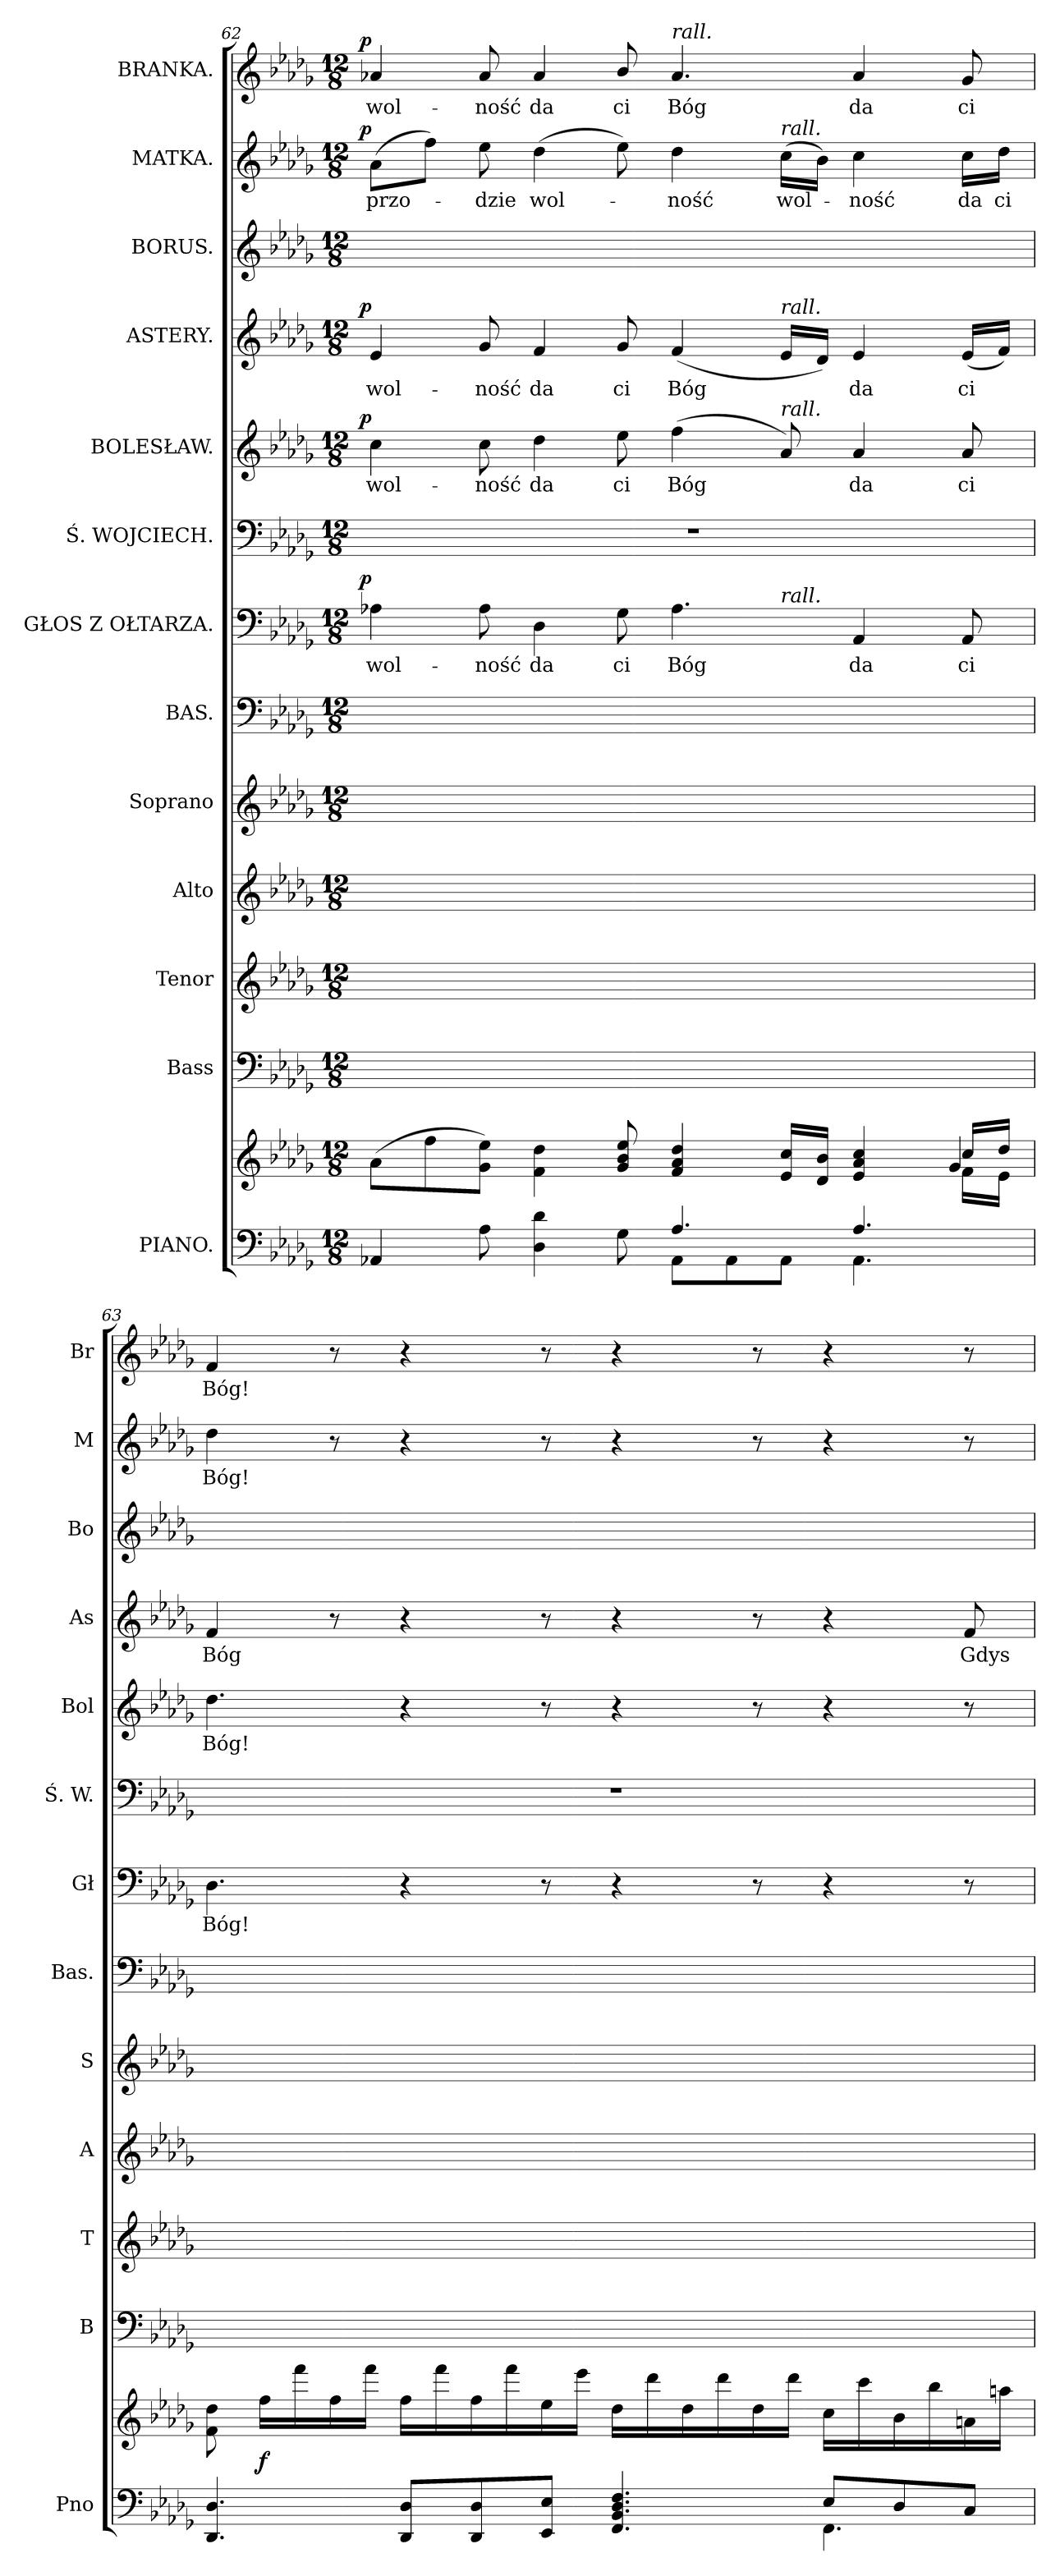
**kern	**kern	**dynam	**kern	**kern	**kern	**kern	**kern	**kern	**text	**dynam	**kern	**kern	**text	**dynam	**kern	**text	**dynam	**kern	**kern	**text	**dynam	**kern	**text	**dynam
*part13	*part13	*part13	*part12	*part11	*part10	*part9	*part8	*part7	*part7	*part7	*part6	*part5	*part5	*part5	*part4	*part4	*part4	*part3	*part2	*part2	*part2	*part1	*part1	*part1
*staff14	*staff13	*staff13/14	*staff12	*staff11	*staff10	*staff9	*staff8	*staff7	*staff7	*staff7	*staff6	*staff5	*staff5	*staff5	*staff4	*staff4	*staff4	*staff3	*staff2	*staff2	*staff2	*staff1	*staff1	*staff1
*I"PIANO.	*	*	*I"Bass	*I"Tenor	*I"Alto	*I"Soprano	*I"BAS.	*I"GŁOS Z OŁTARZA.	*	*	*I"Ś. WOJCIECH.	*I"BOLESŁAW.	*	*	*I"ASTERY.	*	*	*I"BORUS.	*I"MATKA.	*	*	*I"BRANKA.	*	*
*I'Pno	*	*	*I'B	*I'T	*I'A	*I'S	*I'Bas.	*I'Gł	*	*	*I'Ś. W.	*I'Bol	*	*	*I'As	*	*	*I'Bo	*I'M	*	*	*I'Br	*	*
*clefF4	*clefG2	*	*clefF4	*clefG2	*clefG2	*clefG2	*clefF4	*clefF4	*	*	*clefF4	*clefG2	*	*	*clefG2	*	*	*clefG2	*clefG2	*	*	*clefG2	*	*
*	*	*	*	*ITrd8c12	*	*	*	*	*	*	*	*ITrd8c12	*	*	*	*	*	*ITrd8c12	*	*	*	*	*	*
*k[b-e-a-d-g-]	*k[b-e-a-d-g-]	*	*k[b-e-a-d-g-]	*k[b-e-a-d-g-]	*k[b-e-a-d-g-]	*k[b-e-a-d-g-]	*k[b-e-a-d-g-]	*k[b-e-a-d-g-]	*	*	*k[b-e-a-d-g-]	*k[b-e-a-d-g-]	*	*	*k[b-e-a-d-g-]	*	*	*k[b-e-a-d-g-]	*k[b-e-a-d-g-]	*	*	*k[b-e-a-d-g-]	*	*
*M12/8	*M12/8	*	*M12/8	*M12/8	*M12/8	*M12/8	*M12/8	*M12/8	*	*	*M12/8	*M12/8	*	*	*M12/8	*	*	*M12/8	*M12/8	*	*	*M12/8	*	*
=62	=62	=62	=62	=62	=62	=62	=62	=62	=62	=62	=62	=62	=62	=62	=62	=62	=62	=62	=62	=62	=62	=62	=62	=62
*^	*^	*	*	*	*	*	*	*	*	*	*	*	*	*	*	*	*	*	*	*	*	*	*	*
*	*	*	*^	*	*	*	*	*	*	*	*	*	*	*	*	*	*	*	*	*	*	*	*	*	*	*
!	!	!	!	!	!	!	!	!	!	!	!	!	!LO:DY:b:rj	!	!	!	!LO:DY:a:rj	!	!	!LO:DY:a:rj	!	!	!	!LO:DY:a:rj	!	!	!LO:DY:a:rj
*	*	*	*	*	*	*	*	*	*	*	*^	*	*	*	*	*	*	*	*	*	*	*	*	*	*	*	*
4AA-X/	2.ryy	(8a-\L	2.ryy	2.ryy	.	1.ryy	1.ryy	1.ryy	1.ryy	1.ryy	4A-X\	1ryy	wol-	p	1.r	4c\	wol-	p	4e-/	wol-	p	1.ryy	(8a-\L	przo-	p	4a-X/	wol-	p
.	.	8ff\	.	.	.	.	.	.	.	.	.	.	.	.	.	.	.	.	.	.	.	.	8ff\J)	.	.	.	.	.
8A-\	.	8g-\ 8ee-\J)	.	.	.	.	.	.	.	.	8A-\	.	-ność	.	.	8c\	-ność	.	8g-/	-ność	.	.	8ee-\	-dzie	.	8a-/	-ność	.
4D-\ 4d-\	.	4f\ 4dd-\	.	.	.	.	.	.	.	.	4D-\	.	da	.	.	4d-\	da	.	4f/	da	.	.	(4dd-\	wol-	.	4a-/	da	.
8G-\	.	8g-/ 8b-/ 8ee-/	.	.	.	.	.	.	.	.	8G-\	.	ci	.	.	8e-\	ci	.	8g-/	ci	.	.	8ee-\)	.	.	8b-/	ci	.
!	!	!	!	!	!	!	!	!	!	!	!	!	!	!	!	!	!	!	!	!	!	!	!	!	!	!LO:TX:a:i:t=rall.	!	!
4.A-/	8AA-\L	4f/ 4a-/ 4dd-/	2ryy	2ryy	.	.	.	.	.	.	4.A-\	.	Bóg	.	.	(4f\	Bóg	.	(4f/	Bóg	.	.	4dd-\	-ność	.	4.a-/	Bóg	.
.	8AA-\	.	.	.	.	.	.	.	.	.	.	.	.	.	.	.	.	.	.	.	.	.	.	.	.	.	.	.
!	!	!	!	!	!	!	!	!	!	!	!	!	!	!	!	!	!	!	!	!	!	!	!LO:TX:a:i:t=rall.	!	!	!	!	!
!	!	!	!	!	!	!	!	!	!	!	!	!	!	!	!	!	!	!	!LO:TX:a:i:t=rall.	!	!	!	!	!	!	!	!	!
!	!	!	!	!	!	!	!	!	!	!	!	!	!	!	!	!LO:TX:a:i:t=rall.	!	!	!	!	!	!	!	!	!	!	!	!
!	!	!	!	!	!	!	!	!	!	!	!	!LO:TX:a:i:t=rall.	!	!	!	!	!	!	!	!	!	!	!	!	!	!	!	!
.	8AA-\J	16e-/ 16cc/LL	.	.	.	.	.	.	.	.	.	2ryy	.	.	.	8A-/)	.	.	16e-/LL	.	.	.	(16cc\LL	wol-	.	.	.	.
.	.	16d-/ 16b-/JJ	.	.	.	.	.	.	.	.	.	.	.	.	.	.	.	.	16d-/JJ)	.	.	.	16b-\JJ)	.	.	.	.	.
4.A-/	4.AA-\	4e-/ 4a-/ 4cc/	.	.	.	.	.	.	.	.	4AA-/	.	da	.	.	4A-/	da	.	4e-/	da	.	.	4cc\	-ność	.	4a-/	da	.
.	.	.	8ryy	8ryy	.	.	.	.	.	.	.	.	.	.	.	.	.	.	.	.	.	.	.	.	.	.	.	.
!	!	!	!	!LO:N:vis=4	!	!	!	!	!	!	!	!	!	!	!	!	!	!	!	!	!	!	!	!	!	!	!	!
.	.	16cc/LL	16f\LL	8g-/	.	.	.	.	.	.	8AA-/	.	ci	.	.	8A-/	ci	.	(16e-/LL	ci	.	.	16cc\LL	da	.	8g-/	ci	.
.	.	16dd-/JJ	16e-\JJ	.	.	.	.	.	.	.	.	.	.	.	.	.	.	.	16f/JJ)	.	.	.	16dd-\JJ	ci	.	.	.	.
*	*	*v	*v	*v	*	*	*	*	*	*	*v	*v	*	*	*	*	*	*	*	*	*	*	*	*	*	*	*	*
=63	=63	=63	=63	=63	=63	=63	=63	=63	=63	=63	=63	=63	=63	=63	=63	=63	=63	=63	=63	=63	=63	=63	=63	=63	=63
4.ryy	4.DD-/ 4.D-/	8f\ 8dd-\	.	1.ryy	1.ryy	1.ryy	1.ryy	1.ryy	4.D-\	Bóg!	.	1.r	4.d-\	Bóg!	.	4f/	Bóg	.	1.ryy	4dd-\	Bóg!	.	4f/	Bóg!	.
.	.	16ff\LL	f	.	.	.	.	.	.	.	.	.	.	.	.	.	.	.	.	.	.	.	.	.	.
.	.	16fff\	.	.	.	.	.	.	.	.	.	.	.	.	.	.	.	.	.	.	.	.	.	.	.
.	.	16ff\	.	.	.	.	.	.	.	.	.	.	.	.	.	8r	.	.	.	8r	.	.	8r	.	.
.	.	16fff\JJ	.	.	.	.	.	.	.	.	.	.	.	.	.	.	.	.	.	.	.	.	.	.	.
8DD-/ 8D-/L	4.ryy	16ff\LL	.	.	.	.	.	.	4r	.	.	.	4r	.	.	4r	.	.	.	4r	.	.	4r	.	.
.	.	16fff\	.	.	.	.	.	.	.	.	.	.	.	.	.	.	.	.	.	.	.	.	.	.	.
8DD-/ 8D-/	.	16ff\	.	.	.	.	.	.	.	.	.	.	.	.	.	.	.	.	.	.	.	.	.	.	.
.	.	16fff\	.	.	.	.	.	.	.	.	.	.	.	.	.	.	.	.	.	.	.	.	.	.	.
8EE-/ 8E-/J	.	16ee-\	.	.	.	.	.	.	8r	.	.	.	8r	.	.	8r	.	.	.	8r	.	.	8r	.	.
.	.	16eee-\JJ	.	.	.	.	.	.	.	.	.	.	.	.	.	.	.	.	.	.	.	.	.	.	.
4.FF/ 4.BB-/ 4.D-/ 4.F/	4.ryy	16dd-\LL	.	.	.	.	.	.	4r	.	.	.	4r	.	.	4r	.	.	.	4r	.	.	4r	.	.
.	.	16ddd-\	.	.	.	.	.	.	.	.	.	.	.	.	.	.	.	.	.	.	.	.	.	.	.
.	.	16dd-\	.	.	.	.	.	.	.	.	.	.	.	.	.	.	.	.	.	.	.	.	.	.	.
.	.	16ddd-\	.	.	.	.	.	.	.	.	.	.	.	.	.	.	.	.	.	.	.	.	.	.	.
.	.	16dd-\	.	.	.	.	.	.	8r	.	.	.	8r	.	.	8r	.	.	.	8r	.	.	8r	.	.
.	.	16ddd-\JJ	.	.	.	.	.	.	.	.	.	.	.	.	.	.	.	.	.	.	.	.	.	.	.
8E-/L	4.FF\	16cc\LL	.	.	.	.	.	.	4r	.	.	.	4r	.	.	4r	.	.	.	4r	.	.	4r	.	.
.	.	16ccc\	.	.	.	.	.	.	.	.	.	.	.	.	.	.	.	.	.	.	.	.	.	.	.
8D-/	.	16b-\	.	.	.	.	.	.	.	.	.	.	.	.	.	.	.	.	.	.	.	.	.	.	.
.	.	16bb-\	.	.	.	.	.	.	.	.	.	.	.	.	.	.	.	.	.	.	.	.	.	.	.
8C/J	.	16an\	.	.	.	.	.	.	8r	.	.	.	8r	.	.	8f/	Gdys	.	.	8r	.	.	8r	.	.
.	.	16aan\JJ	.	.	.	.	.	.	.	.	.	.	.	.	.	.	.	.	.	.	.	.	.	.	.
*v	*v	*	*	*	*	*	*	*	*	*	*	*	*	*	*	*	*	*	*	*	*	*	*	*	*
=	=	=	=	=	=	=	=	=	=	=	=	=	=	=	=	=	=	=	=	=	=	=	=	=
*-	*-	*-	*-	*-	*-	*-	*-	*-	*-	*-	*-	*-	*-	*-	*-	*-	*-	*-	*-	*-	*-	*-	*-	*-
